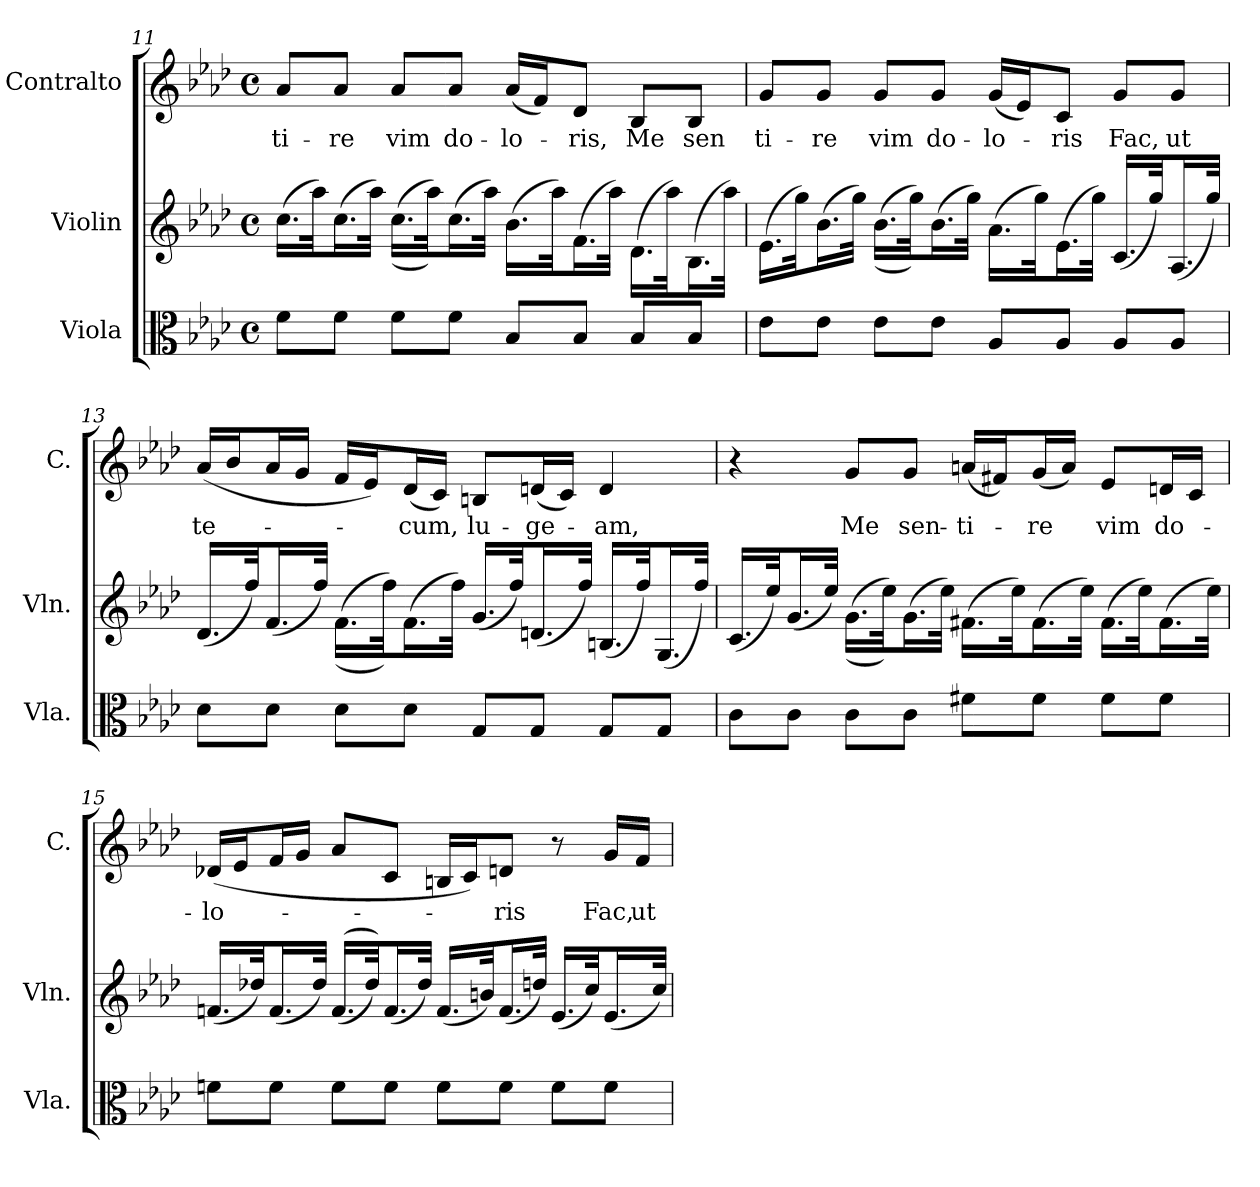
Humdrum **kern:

**kern	**kern	**kern	**text
*part3	*part2	*part1	*part1
*staff3	*staff2	*staff1	*staff1
*I"Viola	*I"Violin	*I"Contralto	*
*I'Vla.	*I'Vln.	*I'C.	*
*clefC3	*clefG2	*clefG2	*
*k[b-e-a-d-]	*k[b-e-a-d-]	*k[b-e-a-d-]	*
*f:	*f:	*f:	*
*M4/4	*M4/4	*M4/4	*
*met(c)	*met(c)	*met(c)	*
=11	=11	=11	=11
!	!	!	!LO:LY:b:color=#000000
8fi\L	(16.cci\LL	8a-i/L	-ti-
.	32aa-i\Jk)	.	.
!	!	!	!LO:LY:b:color=#000000
8fi\J	(16.cci\L	8a-i/J	-re
.	32aa-i\JJk)	.	.
!	!	!	!LO:LY:b:color=#000000
8fi\L	((16.cci\LL	8a-i/L	vim
.	32aa-i\Jk))	.	.
!	!	!	!LO:LY:b:color=#000000
8fi\J	(16.cci\L	8a-i/J	do-
.	32aa-i\JJk)	.	.
!	!	!	!LO:LY:b:color=#000000
8B-i/L	(16.b-i\LL	(16a-i/LL	-lo-
.	.	16fi/J)	.
.	32aa-i\Jk)	.	.
!	!	!	!LO:LY:b:color=#000000
8B-i/J	(16.fi\L	8d-i/J	-ris,
.	32aa-i\JJk)	.	.
!	!	!	!LO:LY:b:color=#000000
8B-i/L	(16.d-i\LL	8B-i/L	Me
.	32aa-i\Jk)	.	.
!	!	!	!LO:LY:b:color=#000000
8B-i/J	(16.B-i\L	8B-i/J	sen
.	32aa-i\JJk)	.	.
!!LO:LB:g=z
=12	=12	=12	=12
!	!	!	!LO:LY:b:color=#000000
8e-i\L	(16.e-i\LL	8gi/L	- ti-
.	32ggi\Jk)	.	.
!	!	!	!LO:LY:b:color=#000000
8e-i\J	(16.b-i\L	8gi/J	-re
.	32ggi\JJk)	.	.
!	!	!	!LO:LY:b:color=#000000
8e-i\L	((16.b-i\LL	8gi/L	vim
.	32ggi\Jk))	.	.
!	!	!	!LO:LY:b:color=#000000
8e-i\J	(16.b-i\L	8gi/J	do-
.	32ggi\JJk)	.	.
!	!	!	!LO:LY:b:color=#000000
8A-i/L	(16.a-i\LL	(16gi/LL	-lo-
.	.	16e-i/J)	.
.	32ggi\Jk)	.	.
!	!	!	!LO:LY:b:color=#000000
8A-i/J	(16.e-i\L	8ci/J	-ris
.	32ggi\JJk)	.	.
!	!	!	!LO:LY:b:color=#000000
8A-i/L	(16.ci/LL	8gi/L	Fac,
.	32ggi/Jk)	.	.
!	!	!	!LO:LY:b:color=#000000
8A-i/J	(16.A-i/L	8gi/J	ut
.	32ggi/JJk)	.	.
=13	=13	=13	=13
!	!	!	!LO:LY:b:color=#000000
8d-i\L	(16.d-i/LL	(16a-i/LL	te-
.	.	16b-i/J	.
.	32ffi/Jk)	.	.
8d-i\J	(16.fi/L	16a-i/L	.
.	.	16gi/JJ	.
.	32ffi/JJk)	.	.
8d-i\L	((16.fi\LL	16fi/LL	.
.	.	16e-i/J)	.
.	32ffi\Jk))	.	.
!	!	!	!LO:LY:b:color=#000000
8d-i\J	(16.fi\L	(16d-i/L	-cum,
.	.	16ci/JJ)	.
.	32ffi\JJk)	.	.
!	!	!	!LO:LY:b:color=#000000
8Gi/L	(16.gi/LL	8Bni/L	lu-
.	32ffi/Jk)	.	.
!	!	!	!LO:LY:b:color=#000000
8Gi/J	(16.dni/L	(16dni/L	-ge-
.	.	16ci/JJ)	.
.	32ffi/JJk)	.	.
!	!	!	!LO:LY:b:color=#000000
8Gi/L	(16.Bni/LL	4di/	-am,
.	32ffi/Jk)	.	.
8Gi/J	(16.Gi/L	.	.
.	32ffi/JJk)	.	.
!!LO:LB:g=z
=14	=14	=14	=14
8ci\L	(16.ci/LL	4r	.
.	32ee-i/Jk)	.	.
8ci\J	(16.gi/L	.	.
.	32ee-i/JJk)	.	.
!	!	!	!LO:LY:b:color=#000000
8ci\L	((16.gi\LL	8gi/L	Me
.	32ee-i\Jk))	.	.
!	!	!	!LO:LY:b:color=#000000
8ci\J	(16.gi\L	8gi/J	sen-
.	32ee-i\JJk)	.	.
!	!	!	!LO:LY:b:color=#000000
8f#Xi\L	(16.f#Xi\LL	(16ani/LL	-ti-
.	.	16f#Xi/J)	.
.	32ee-i\Jk)	.	.
!	!	!	!LO:LY:b:color=#000000
8f#i\J	(16.f#i\L	(16gi/L	-re
.	.	16ai/JJ)	.
.	32ee-i\JJk)	.	.
!	!	!	!LO:LY:b:color=#000000
8f#i\L	(16.f#i\LL	8e-i/L	vim
.	32ee-i\Jk)	.	.
!	!	!	!LO:LY:b:color=#000000
8f#i\J	(16.f#i\L	16dni/L	do-
.	.	16ci/JJ	.
.	32ee-i\JJk)	.	.
=15	=15	=15	=15
!	!	!	!LO:LY:b:color=#000000
8fni\L	(16.fni/LL	(16d-Xi/LL	-lo-
.	.	16e-i/J	.
.	32dd-Xi/Jk)	.	.
8fi\J	(16.fi/L	16fi/L	.
.	.	16gi/JJ	.
.	32dd-i/JJk)	.	.
8fi\L	((16.fi/LL	8a-i/L	.
.	32dd-i/Jk))	.	.
8fi\J	(16.fi/L	8ci/J	.
.	32dd-i/JJk)	.	.
8fi\L	(16.fi/LL	16Bni/LL	.
.	.	16ci/J)	.
.	32bni/Jk)	.	.
!	!	!	!LO:LY:b:color=#000000
8fi\J	(16.fi/L	8dni/J	-ris
.	32ddni/JJk)	.	.
8fi\L	(16.e-i/LL	8r	.
.	32cci/Jk)	.	.
!	!	!	!LO:LY:b:color=#000000
8fi\J	(16.e-i/L	16gi/LL	Fac,
!	!	!	!LO:LY:b:color=#000000
.	.	16fi/JJ	ut
.	32cci/JJk)	.	.
=	=	=	=
*-	*-	*-	*-
